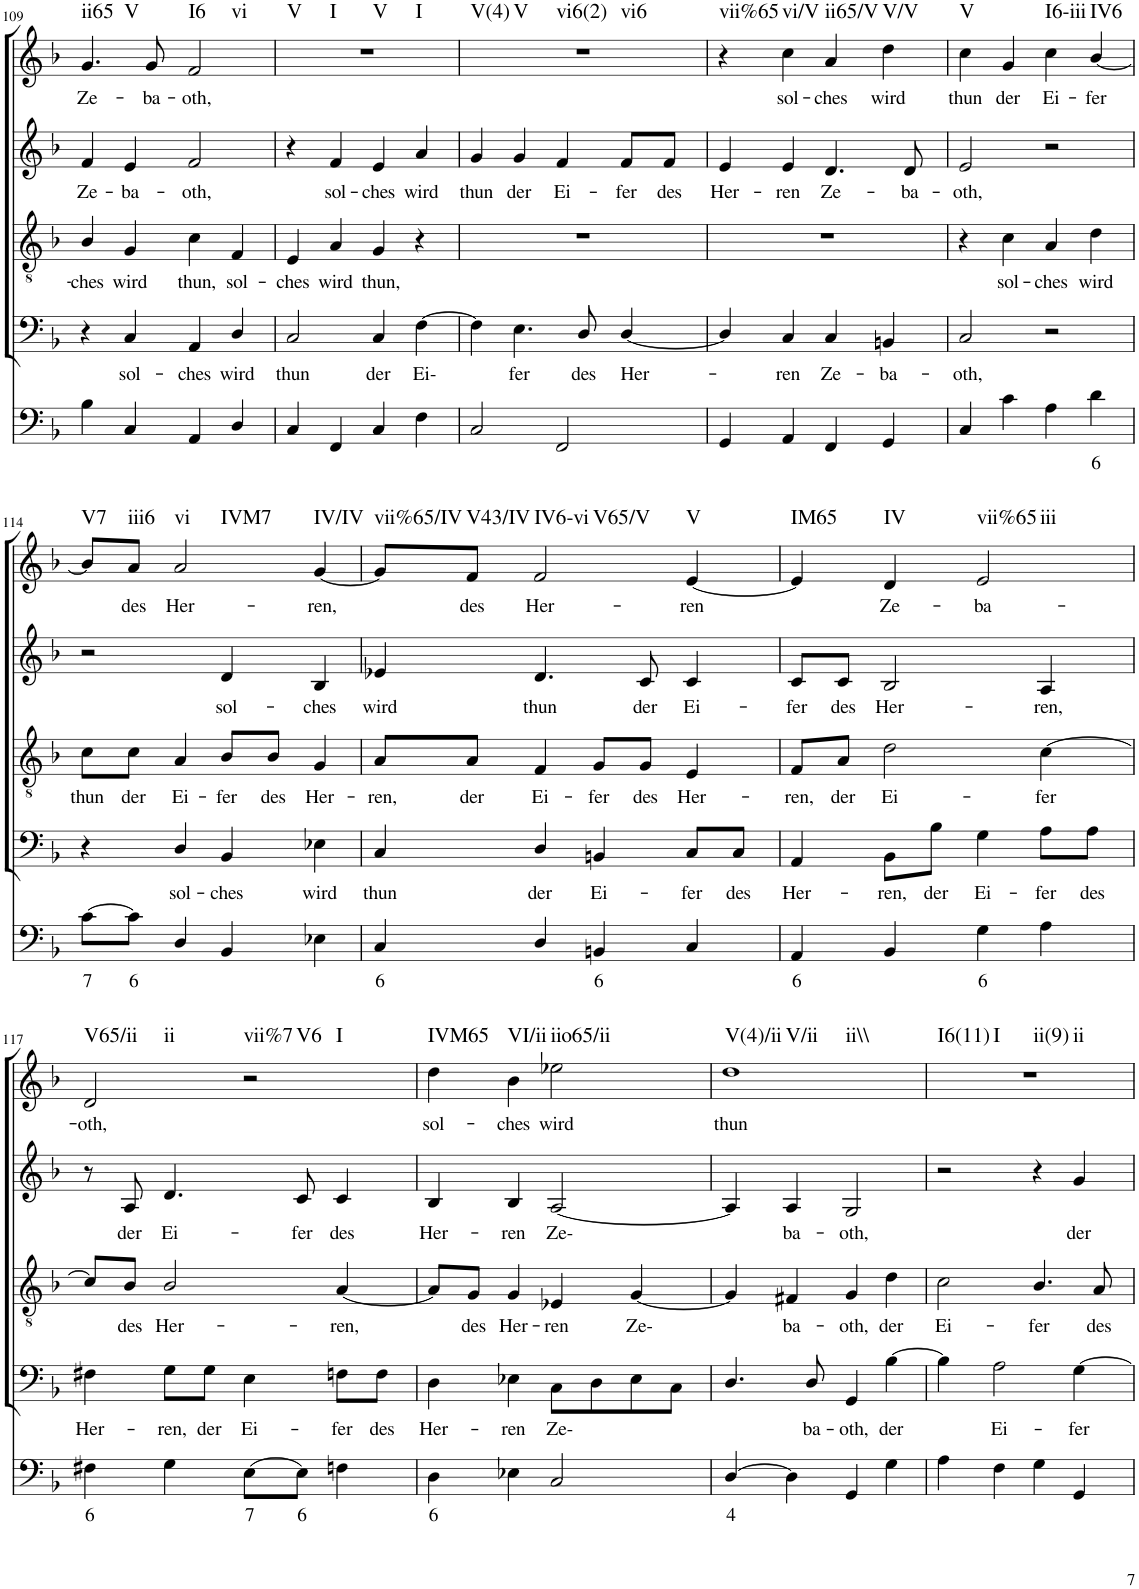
**kern	**text	**kern	**text	**kern	**text	**kern	**text	**kern	**text	**harte
*part5	*part5	*part4	*part4	*part3	*part3	*part2	*part2	*part1	*part1	*part1
*staff5	*staff5	*staff4	*staff4	*staff3	*staff3	*staff2	*staff2	*staff1	*staff1	*
*I"Continuo	*	*I"Bass	*	*I"Tenor	*	*I"Alto	*	*I"Soprano	*	*
!!LO:PB:g=z
*clefF4	*	*clefF4	*	*clefGv2	*	*clefG2	*	*clefG2	*	*
*k[b-]	*	*k[b-]	*	*k[b-]	*	*k[b-]	*	*k[b-]	*	*
*M4/4	*	*M4/4	*	*M4/4	*	*M4/4	*	*M4/4	*	*
=109	=109	=109	=109	=109	=109	=109	=109	=109	=109	=109
!	!	!	!	!	!LO:LY:b	!	!LO:LY:b	!	!LO:LY:b	!LO:H:n=1:kt=ii65
!	!	!	!	!	!	!	!	!	!	!LO:H:n=2:kt=V
4B-\	.	4r	.	4B-/	ches	4f/	Ze-	4.g/	Ze-	N N
!	!	!	!LO:LY:b	!	!LO:LY:b	!	!LO:LY:b	!	!	!
4C/	.	4C/	sol-	4G/	wird	4e/	ba-	.	.	.
!	!	!	!	!	!	!	!	!	!LO:LY:b	!
.	.	.	.	.	.	.	.	8g/	ba-	.
!	!	!	!LO:LY:b	!	!LO:LY:b	!	!LO:LY:b	!	!LO:LY:b	!LO:H:n=1:kt=I6
!	!	!	!	!	!	!	!	!	!	!LO:H:n=2:kt=vi
4AA/	.	4AA/	ches	4c\	thun,	2f/	oth,	2f/	oth,	N N
!	!	!	!LO:LY:b	!	!LO:LY:b	!	!	!	!	!
4D/	.	4D/	wird	4F/	sol-	.	.	.	.	.
=110	=110	=110	=110	=110	=110	=110	=110	=110	=110	=110
!	!	!	!LO:LY:b	!	!LO:LY:b	!	!	!	!	!LO:H:n=1:kt=V
!	!	!	!	!	!	!	!	!	!	!LO:H:n=2:kt=I
!	!	!	!	!	!	!	!	!	!	!LO:H:n=3:kt=V
!	!	!	!	!	!	!	!	!	!	!LO:H:n=4:kt=I
4C/	.	2C/	thun	4E/	ches	4r	.	1r	.	N N N N
!	!	!	!	!	!LO:LY:b	!	!LO:LY:b	!	!	!
4FF/	.	.	.	4A/	wird	4f/	sol-	.	.	.
!	!	!	!LO:LY:b	!	!LO:LY:b	!	!LO:LY:b	!	!	!
4C/	.	4C/	der	4G/	thun,	4e/	ches	.	.	.
!	!	!	!LO:LY:b	!	!	!	!LO:LY:b	!	!	!
4F\	.	[4F\	Ei-	4r	.	4a/	wird	.	.	.
=111	=111	=111	=111	=111	=111	=111	=111	=111	=111	=111
!	!	!	!	!	!	!	!LO:LY:b	!	!	!LO:H:n=1:kt=V(4)
!	!	!	!	!	!	!	!	!	!	!LO:H:n=2:kt=V
!	!	!	!	!	!	!	!	!	!	!LO:H:n=3:kt=vi6(2)
!	!	!	!	!	!	!	!	!	!	!LO:H:n=4:kt=vi6
2C/	.	4F\]	.	1r	.	4g/	thun	1r	.	N N N N
!	!	!	!LO:LY:b	!	!	!	!LO:LY:b	!	!	!
.	.	4.E\	fer	.	.	4g/	der	.	.	.
!	!	!	!	!	!	!	!LO:LY:b	!	!	!
2FF/	.	.	.	.	.	4f/	Ei-	.	.	.
!	!	!	!LO:LY:b	!	!	!	!	!	!	!
.	.	8D/	des	.	.	.	.	.	.	.
!	!	!	!LO:LY:b	!	!	!	!LO:LY:b	!	!	!
.	.	[4D/	Her-	.	.	8f/L	fer	.	.	.
!	!	!	!	!	!	!	!LO:LY:b	!	!	!
.	.	.	.	.	.	8f/J	des	.	.	.
=112	=112	=112	=112	=112	=112	=112	=112	=112	=112	=112
!	!	!	!	!	!	!	!LO:LY:b	!	!	!LO:H:kt=vii%65
4GG/	.	4D/]	.	1r	.	4e/	Her-	4r	.	N
!	!	!	!LO:LY:b	!	!	!	!LO:LY:b	!	!LO:LY:b	!LO:H:kt=vi/V
4AA/	.	4C/	ren	.	.	4e/	ren	4cc\	sol-	N
!	!	!	!LO:LY:b	!	!	!	!LO:LY:b	!	!LO:LY:b	!LO:H:kt=ii65/V
4FF/	.	4C/	Ze-	.	.	4.d/	Ze-	4a/	ches	N
!	!	!	!LO:LY:b	!	!	!	!	!	!LO:LY:b	!LO:H:kt=V/V
4GG/	.	4BBn/	ba-	.	.	.	.	4dd\	wird	N
!	!	!	!	!	!	!	!LO:LY:b	!	!	!
.	.	.	.	.	.	8d/	ba-	.	.	.
=113	=113	=113	=113	=113	=113	=113	=113	=113	=113	=113
!	!	!	!LO:LY:b	!	!	!	!LO:LY:b	!	!LO:LY:b	!LO:H:kt=V
4C/	.	2C/	oth,	4r	.	2e/	oth,	4cc\	thun	N
!	!	!	!	!	!LO:LY:b	!	!	!	!LO:LY:b	!
4c\	.	.	.	4c\	sol-	.	.	4g/	der	.
!	!	!	!	!	!LO:LY:b	!	!	!	!LO:LY:b	!LO:H:kt=I6-iii
4A\	.	2r	.	4A/	ches	2r	.	4cc\	Ei-	N
!	!LO:LY:b	!	!	!	!LO:LY:b	!	!	!	!LO:LY:b	!LO:H:kt=IV6
4d\	6	.	.	4d\	wird	.	.	[4b-/	fer	N
!!LO:LB:g=z
=114	=114	=114	=114	=114	=114	=114	=114	=114	=114	=114
!	!LO:LY:b	!	!	!	!LO:LY:b	!	!	!	!	!LO:H:kt=V7
[8c\L	7	4r	.	8c\L	thun	2r	.	8b-/L]	.	N
!	!LO:LY:b	!	!	!	!LO:LY:b	!	!	!	!LO:LY:b	!LO:H:kt=iii6
8c\J]	6	.	.	8c\J	der	.	.	8a/J	des	N
!	!	!	!LO:LY:b	!	!LO:LY:b	!	!	!	!LO:LY:b	!LO:H:n=1:kt=vi
!	!	!	!	!	!	!	!	!	!	!LO:H:n=2:kt=IVM7
4D/	.	4D/	sol-	4A/	Ei-	.	.	2a/	Her-	N N
!	!	!	!LO:LY:b	!	!LO:LY:b	!	!LO:LY:b	!	!	!
4BB-/	.	4BB-/	ches	8B-/L	fer	4d/	sol-	.	.	.
!	!	!	!	!	!LO:LY:b	!	!	!	!	!
.	.	.	.	8B-/J	des	.	.	.	.	.
!	!	!	!LO:LY:b	!	!LO:LY:b	!	!LO:LY:b	!	!LO:LY:b	!LO:H:kt=IV/IV
4E-X\	.	4E-X\	wird	4G/	Her-	4B-/	ches	[4g/	ren,	N
=115	=115	=115	=115	=115	=115	=115	=115	=115	=115	=115
!	!LO:LY:b	!	!LO:LY:b	!	!LO:LY:b	!	!LO:LY:b	!	!	!LO:H:kt=vii%65/IV
4C/	6	4C/	thun	8A/L	ren,	4e-X/	wird	8g/L]	.	N
!	!	!	!	!	!LO:LY:b	!	!	!	!LO:LY:b	!LO:H:kt=V43/IV
.	.	.	.	8A/J	der	.	.	8f/J	des	N
!	!	!	!LO:LY:b	!	!LO:LY:b	!	!LO:LY:b	!	!LO:LY:b	!LO:H:n=1:kt=IV6-vi
!	!	!	!	!	!	!	!	!	!	!LO:H:n=2:kt=V65/V
4D/	.	4D/	der	4F/	Ei-	4.d/	thun	2f/	Her-	N N
!	!LO:LY:b	!	!LO:LY:b	!	!LO:LY:b	!	!	!	!	!
4BBn/	6	4BBn/	Ei-	8G/L	fer	.	.	.	.	.
!	!	!	!	!	!LO:LY:b	!	!LO:LY:b	!	!	!
.	.	.	.	8G/J	des	8c/	der	.	.	.
!	!	!	!LO:LY:b	!	!LO:LY:b	!	!LO:LY:b	!	!LO:LY:b	!LO:H:kt=V
4C/	.	8C/L	fer	4E/	Her-	4c/	Ei-	[4e/	ren	N
!	!	!	!LO:LY:b	!	!	!	!	!	!	!
.	.	8C/J	des	.	.	.	.	.	.	.
=116	=116	=116	=116	=116	=116	=116	=116	=116	=116	=116
!	!LO:LY:b	!	!LO:LY:b	!	!LO:LY:b	!	!LO:LY:b	!	!	!LO:H:kt=IM65
4AA/	6	4AA/	Her-	8F/L	ren,	8c/L	fer	4e/]	.	N
!	!	!	!	!	!LO:LY:b	!	!LO:LY:b	!	!	!
.	.	.	.	8A/J	der	8c/J	des	.	.	.
!	!	!	!LO:LY:b	!	!LO:LY:b	!	!LO:LY:b	!	!LO:LY:b	!LO:H:kt=IV
4BB-/	.	8BB-\L	ren,	2d\	Ei-	2B-/	Her-	4d/	Ze-	N
!	!	!	!LO:LY:b	!	!	!	!	!	!	!
.	.	8B-\J	der	.	.	.	.	.	.	.
!	!LO:LY:b	!	!LO:LY:b	!	!	!	!	!	!LO:LY:b	!LO:H:n=1:kt=vii%65
!	!	!	!	!	!	!	!	!	!	!LO:H:n=2:kt=iii
4G\	6	4G\	Ei-	.	.	.	.	2e/	ba-	N N
!	!	!	!LO:LY:b	!	!LO:LY:b	!	!LO:LY:b	!	!	!
4A\	.	8A\L	fer	[4c\	fer	4A/	ren,	.	.	.
!	!	!	!LO:LY:b	!	!	!	!	!	!	!
.	.	8A\J	des	.	.	.	.	.	.	.
!!LO:LB:g=z
=117	=117	=117	=117	=117	=117	=117	=117	=117	=117	=117
!	!LO:LY:b	!	!LO:LY:b	!	!	!	!	!	!LO:LY:b	!LO:H:n=1:kt=V65/ii
!	!	!	!	!	!	!	!	!	!	!LO:H:n=2:kt=ii
4F#X\	6	4F#X\	Her-	8c/L]	.	8r	.	2d/	oth,	N N
!	!	!	!	!	!LO:LY:b	!	!LO:LY:b	!	!	!
.	.	.	.	8B-/J	des	8A/	der	.	.	.
!	!	!	!LO:LY:b	!	!LO:LY:b	!	!LO:LY:b	!	!	!
4G\	.	8G\L	ren,	2B-/	Her-	4.d/	Ei-	.	.	.
!	!	!	!LO:LY:b	!	!	!	!	!	!	!
.	.	8G\J	der	.	.	.	.	.	.	.
!	!LO:LY:b	!	!LO:LY:b	!	!	!	!	!	!	!LO:H:n=1:kt=vii%7
!	!	!	!	!	!	!	!	!	!	!LO:H:n=2:kt=V6
!	!	!	!	!	!	!	!	!	!	!LO:H:n=3:kt=I
[8E\L	7	4E\	Ei-	.	.	.	.	2r	.	N N N
!	!LO:LY:b	!	!	!	!	!	!LO:LY:b	!	!	!
8E\J]	6	.	.	.	.	8c/	fer	.	.	.
!	!	!	!LO:LY:b	!	!LO:LY:b	!	!LO:LY:b	!	!	!
4Fn\	.	8Fn\L	fer	[4A/	ren,	4c/	des	.	.	.
!	!	!	!LO:LY:b	!	!	!	!	!	!	!
.	.	8F\J	des	.	.	.	.	.	.	.
=118	=118	=118	=118	=118	=118	=118	=118	=118	=118	=118
!	!LO:LY:b	!	!LO:LY:b	!	!	!	!LO:LY:b	!	!LO:LY:b	!LO:H:kt=IVM65
4D\	6	4D\	Her-	8A/L]	.	4B-/	Her-	4dd\	sol-	N
!	!	!	!	!	!LO:LY:b	!	!	!	!	!
.	.	.	.	8G/J	des	.	.	.	.	.
!	!	!	!LO:LY:b	!	!LO:LY:b	!	!LO:LY:b	!	!LO:LY:b	!LO:H:kt=VI/ii
4E-X\	.	4E-X\	ren	4G/	Her-	4B-/	ren	4b-\	ches	N
!	!	!	!LO:LY:b	!	!LO:LY:b	!	!LO:LY:b	!	!LO:LY:b	!LO:H:kt=iio65/ii
2C/	.	8C\L	Ze-	4E-X/	ren	[2A/	Ze-	2ee-X\	wird	N
.	.	8D\	.	.	.	.	.	.	.	.
!	!	!	!	!	!LO:LY:b	!	!	!	!	!
.	.	8E-\	.	[4G/	Ze-	.	.	.	.	.
.	.	8C\J	.	.	.	.	.	.	.	.
=119	=119	=119	=119	=119	=119	=119	=119	=119	=119	=119
!	!LO:LY:b	!	!	!	!	!	!	!	!LO:LY:b	!LO:H:n=1:kt=V(4)/ii
!	!	!	!	!	!	!	!	!	!	!LO:H:n=2:kt=V/ii
!	!	!	!	!	!	!	!	!	!	!LO:H:n=3:kt=ii\\
[4D/	4	4.D/	.	4G/]	.	4A/]	.	1dd	thun	N N N
!	!	!	!	!	!LO:LY:b	!	!LO:LY:b	!	!	!
4D\]	.	.	.	4F#X/	ba-	4A/	ba-	.	.	.
!	!	!	!LO:LY:b	!	!	!	!	!	!	!
.	.	8D/	ba-	.	.	.	.	.	.	.
!	!	!	!LO:LY:b	!	!LO:LY:b	!	!LO:LY:b	!	!	!
4GG/	.	4GG/	oth,	4G/	oth,	2G/	oth,	.	.	.
!	!	!	!LO:LY:b	!	!LO:LY:b	!	!	!	!	!
4G\	.	[4B-\	der	4d\	der	.	.	.	.	.
=120	=120	=120	=120	=120	=120	=120	=120	=120	=120	=120
!	!	!	!	!	!LO:LY:b	!	!	!	!	!LO:H:n=1:kt=I6(11)
!	!	!	!	!	!	!	!	!	!	!LO:H:n=2:kt=I
!	!	!	!	!	!	!	!	!	!	!LO:H:n=3:kt=ii(9)
!	!	!	!	!	!	!	!	!	!	!LO:H:n=4:kt=ii
4A\	.	4B-\]	.	2c\	Ei-	2r	.	1r	.	N N N N
!	!	!	!LO:LY:b	!	!	!	!	!	!	!
4F\	.	2A\	Ei-	.	.	.	.	.	.	.
!	!	!	!	!	!LO:LY:b	!	!	!	!	!
4G\	.	.	.	4.B-/	fer	4r	.	.	.	.
!	!	!	!LO:LY:b	!	!	!	!LO:LY:b	!	!	!
4GG/	.	[4G\	fer	.	.	4g/	der	.	.	.
!	!	!	!	!	!LO:LY:b	!	!	!	!	!
.	.	.	.	8A/	des	.	.	.	.	.
=	=	=	=	=	=	=	=	=	=	=
*-	*-	*-	*-	*-	*-	*-	*-	*-	*-	*-
